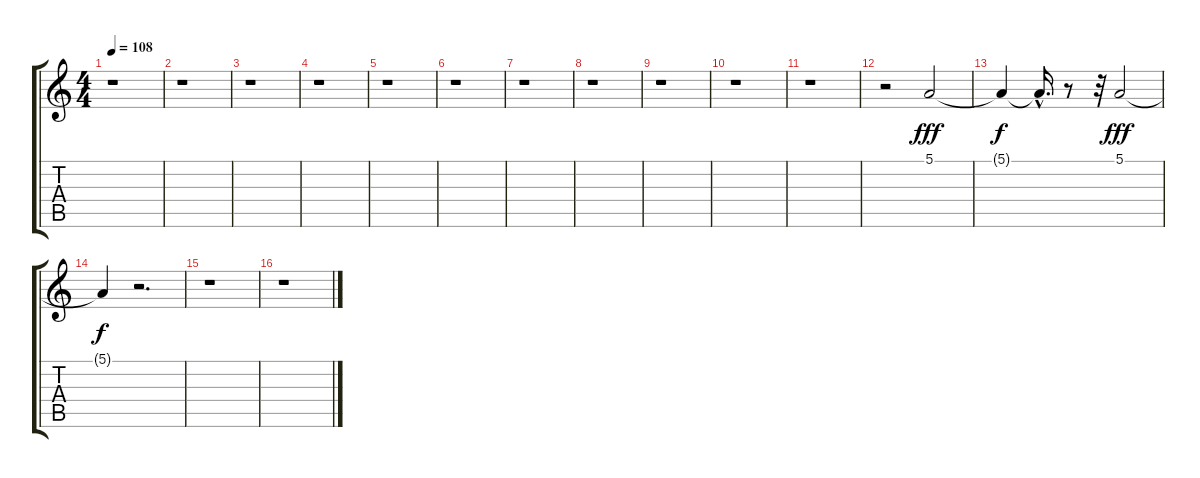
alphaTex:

\track "" {instrument tubularbells}
\staff {score tabs}
\tuning (E4 B3 G3 D3 A2 E2) {hide}
\ts (4 4)
\tempo 108
\clef g2
\ks c
r.1{dy f} |
r.1 |
r.1 |
r.1 |
r.1 |
r.1 |
r.1 |
r.1 |
r.1 |
r.1 |
r.1 |
r.2 5.1.2{dy fff} |
5.1{t}.4{dy f} 5.1{hac t}.16{d} r.8 r.32 5.1.2{dy fff} |
5.1{t}.4{dy f} r.2{d} |
r.1 |
r.1
